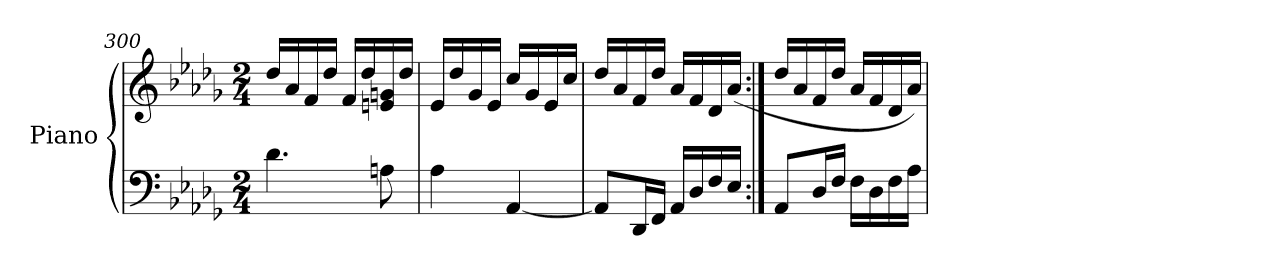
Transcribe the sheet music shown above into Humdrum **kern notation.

**kern	**kern
*part1	*part1
*staff2	*staff1
*I"Piano	*
*I'Pno.	*
*clefF4	*clefG2
*k[b-e-a-d-g-]	*k[b-e-a-d-g-]
*M2/4	*M2/4
=300	=300
4.d-\	16dd-/LL
.	16a-/
.	16f/
.	16dd-/JJ
.	16f/LL
.	16dd-/
8An\	16en/ 16gn/
.	16dd-/JJ
!!LO:PB:g=z
=301	=301
4A-\	16e-/LL
.	16dd-/
.	16g-/
.	16e-/JJ
[4AA-/	16cc/LL
.	16g-/
.	16e-/
.	16cc/JJ
=301X5	=301X5
8AA-/L]	16dd-/LL
.	16a-/
16DD-/L	16f/
16FF/JJ	16dd-/JJ
16AA-/LL	16a-/LL
16D-/	16f/
16F/	16d-/
16E-/JJ	(>16a-/JJ
=302:|!	=302:|!
8AA-/L	16dd-/LL
.	16a-/
16D-/L	16f/
16F/JJ	16dd-/JJ
16F\LL	16a-/LL
16D-\	16f/
16F\	16d-/
16A-\JJ	16a-/JJ)
=	=
*-	*-
